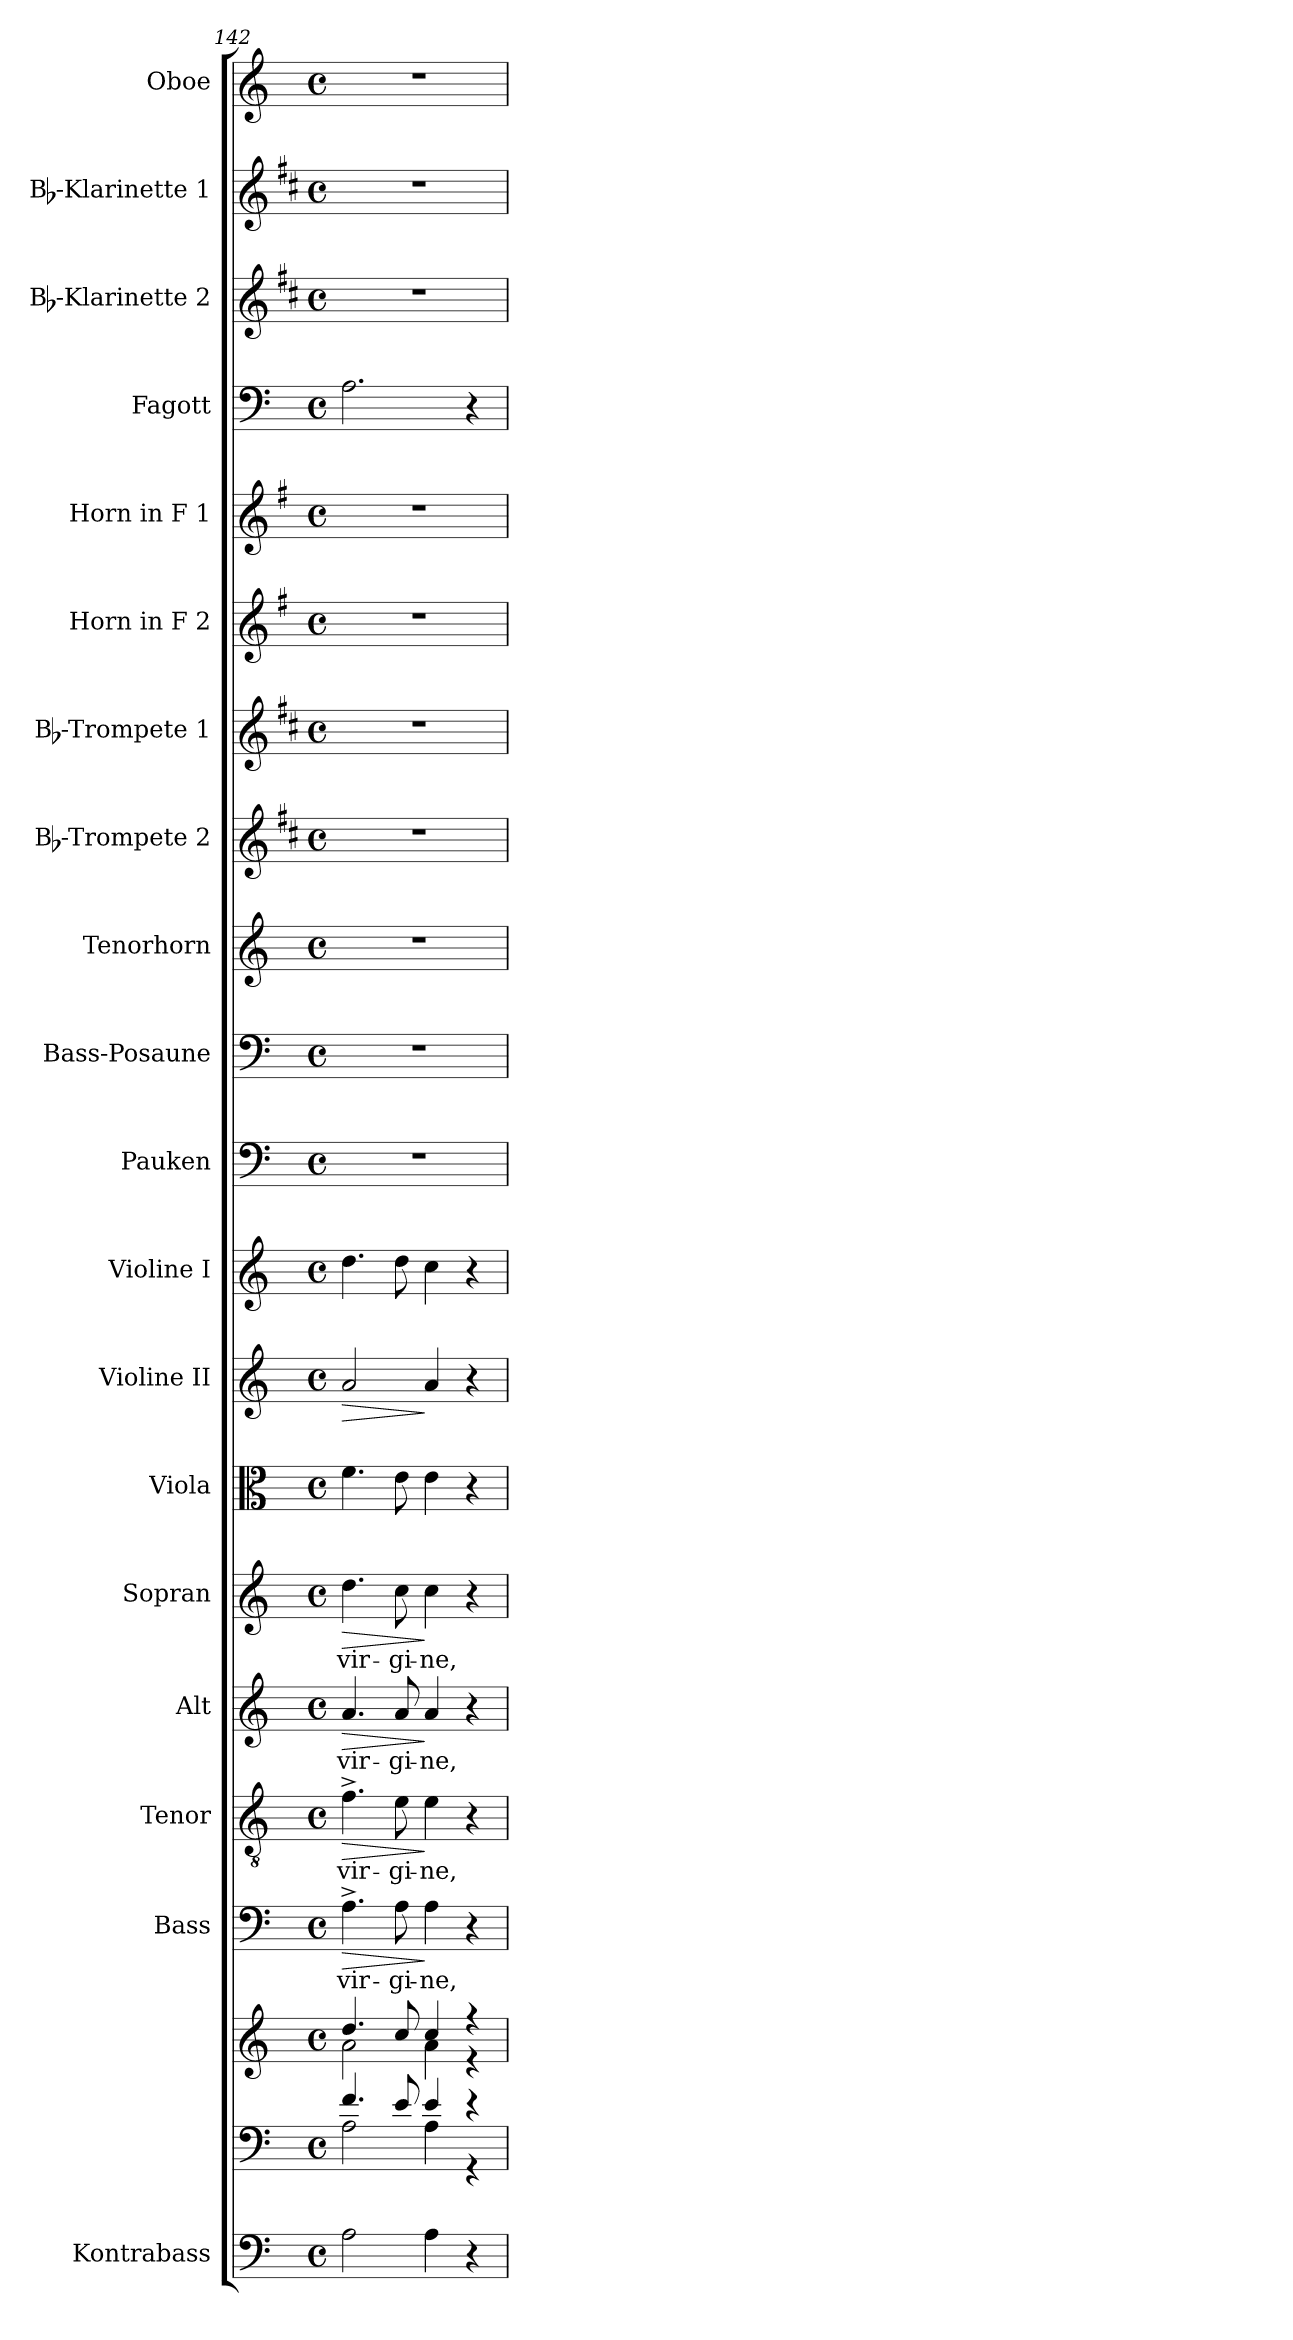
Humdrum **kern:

**kern	**kern	**kern	**kern	**text	**dynam	**kern	**text	**dynam	**kern	**text	**dynam	**kern	**text	**dynam	**kern	**kern	**dynam	**kern	**kern	**kern	**kern	**kern	**kern	**kern	**kern	**kern	**kern	**kern	**kern
*part20	*part19	*part19	*part18	*part18	*part18	*part17	*part17	*part17	*part16	*part16	*part16	*part15	*part15	*part15	*part14	*part13	*part13	*part12	*part11	*part10	*part9	*part8	*part7	*part6	*part5	*part4	*part3	*part2	*part1
*staff21	*staff20	*staff19	*staff18	*staff18	*staff18	*staff17	*staff17	*staff17	*staff16	*staff16	*staff16	*staff15	*staff15	*staff15	*staff14	*staff13	*staff13	*staff12	*staff11	*staff10	*staff9	*staff8	*staff7	*staff6	*staff5	*staff4	*staff3	*staff2	*staff1
*I"Kontrabass	*	*	*I"Bass	*	*	*I"Tenor	*	*	*I"Alt	*	*	*I"Sopran	*	*	*I"Viola	*I"Violine II	*	*I"Violine I	*I"Pauken	*I"Bass-Posaune	*I"Tenorhorn	*I"Bb-Trompete 2	*I"Bb-Trompete 1	*I"Horn in F 2	*I"Horn in F 1	*I"Fagott	*I"Bb-Klarinette 2	*I"Bb-Klarinette 1	*I"Oboe
*I'Kb.	*	*	*I'B.	*	*	*I'T.	*	*	*I'A.	*	*	*I'S.	*	*	*I'Vla.	*I'Vl. II	*	*I'Vl. I	*I'Pk.	*I'B. Pos.	*I'T. Hrn.	*I'Bb Trp. 2	*I'Bb Trp. 1	*	*	*I'Fg.	*I'Bb Kl. 2	*I'Bb Kl. 1	*I'Ob.
*clefF4	*clefF4	*clefG2	*clefF4	*	*	*clefGv2	*	*	*clefG2	*	*	*clefG2	*	*	*clefC3	*clefG2	*	*clefG2	*clefF4	*clefF4	*clefG2	*clefG2	*clefG2	*clefG2	*clefG2	*clefF4	*clefG2	*clefG2	*clefG2
*ITrd7c12	*	*	*	*	*	*	*	*	*	*	*	*	*	*	*	*	*	*	*	*	*ITrd8c14	*ITrd1c2	*ITrd1c2	*ITrd4c7	*ITrd4c7	*	*ITrd1c2	*ITrd1c2	*
*k[]	*k[]	*k[]	*k[]	*	*	*k[]	*	*	*k[]	*	*	*k[]	*	*	*k[]	*k[]	*	*k[]	*k[]	*k[]	*k[]	*k[]	*k[]	*k[]	*k[]	*k[]	*k[]	*k[]	*k[]
*C:	*C:	*C:	*C:	*	*	*C:	*	*	*C:	*	*	*C:	*	*	*C:	*C:	*	*C:	*C:	*C:	*C:	*C:	*C:	*C:	*C:	*C:	*C:	*C:	*C:
*M4/4	*M4/4	*M4/4	*M4/4	*	*	*M4/4	*	*	*M4/4	*	*	*M4/4	*	*	*M4/4	*M4/4	*	*M4/4	*M4/4	*M4/4	*M4/4	*M4/4	*M4/4	*M4/4	*M4/4	*M4/4	*M4/4	*M4/4	*M4/4
*met(c)	*met(c)	*met(c)	*met(c)	*	*	*met(c)	*	*	*met(c)	*	*	*met(c)	*	*	*met(c)	*met(c)	*	*met(c)	*met(c)	*met(c)	*met(c)	*met(c)	*met(c)	*met(c)	*met(c)	*met(c)	*met(c)	*met(c)	*met(c)
=142	=142	=142	=142	=142	=142	=142	=142	=142	=142	=142	=142	=142	=142	=142	=142	=142	=142	=142	=142	=142	=142	=142	=142	=142	=142	=142	=142	=142	=142
*	*^	*^	*	*	*	*	*	*	*	*	*	*	*	*	*	*	*	*	*	*	*	*	*	*	*	*	*	*	*
!	!	!	!	!	!	!LO:LY:b	!LO:HP:b	!	!LO:LY:b	!LO:HP:b	!	!LO:LY:b	!LO:HP:b	!	!LO:LY:b	!LO:HP:b	!	!	!LO:HP:b	!	!	!	!	!	!	!	!	!	!	!	!
2AA\	4.f/	2A\	4.dd/	2a\	4.A^>\	vir-	>	4.f^>\	vir-	>	4.a/	vir-	>	4.dd\	vir-	>	4.f\	2a/	>	4.dd\	1r	1r	1r	1r	1r	1r	1r	2.A\	1r	1r	1r
!	!	!	!	!	!	!LO:LY:b	!	!	!LO:LY:b	!	!	!LO:LY:b	!	!	!LO:LY:b	!	!	!	!	!	!	!	!	!	!	!	!	!	!	!	!
.	8e/	.	8cc/	.	8A\	-gi-	.	8e\	-gi-	.	8a/	-gi-	.	8cc\	-gi-	.	8e\	.	.	8dd\	.	.	.	.	.	.	.	.	.	.	.
!	!	!	!	!	!	!LO:LY:b	!	!	!LO:LY:b	!	!	!LO:LY:b	!	!	!LO:LY:b	!	!	!	!	!	!	!	!	!	!	!	!	!	!	!	!
4AA\	4e/	4A\	4cc/	4a\	4A\	-ne,	]	4e\	-ne,	]	4a/	-ne,	]	4cc\	-ne,	]	4e\	4a/	]	4cc\	.	.	.	.	.	.	.	.	.	.	.
4r	4r	4r	4r	4r	4r	.	.	4r	.	.	4r	.	.	4r	.	.	4r	4r	.	4r	.	.	.	.	.	.	.	4r	.	.	.
*	*v	*v	*	*	*	*	*	*	*	*	*	*	*	*	*	*	*	*	*	*	*	*	*	*	*	*	*	*	*	*	*
*	*	*v	*v	*	*	*	*	*	*	*	*	*	*	*	*	*	*	*	*	*	*	*	*	*	*	*	*	*	*	*
=	=	=	=	=	=	=	=	=	=	=	=	=	=	=	=	=	=	=	=	=	=	=	=	=	=	=	=	=	=
*-	*-	*-	*-	*-	*-	*-	*-	*-	*-	*-	*-	*-	*-	*-	*-	*-	*-	*-	*-	*-	*-	*-	*-	*-	*-	*-	*-	*-	*-
